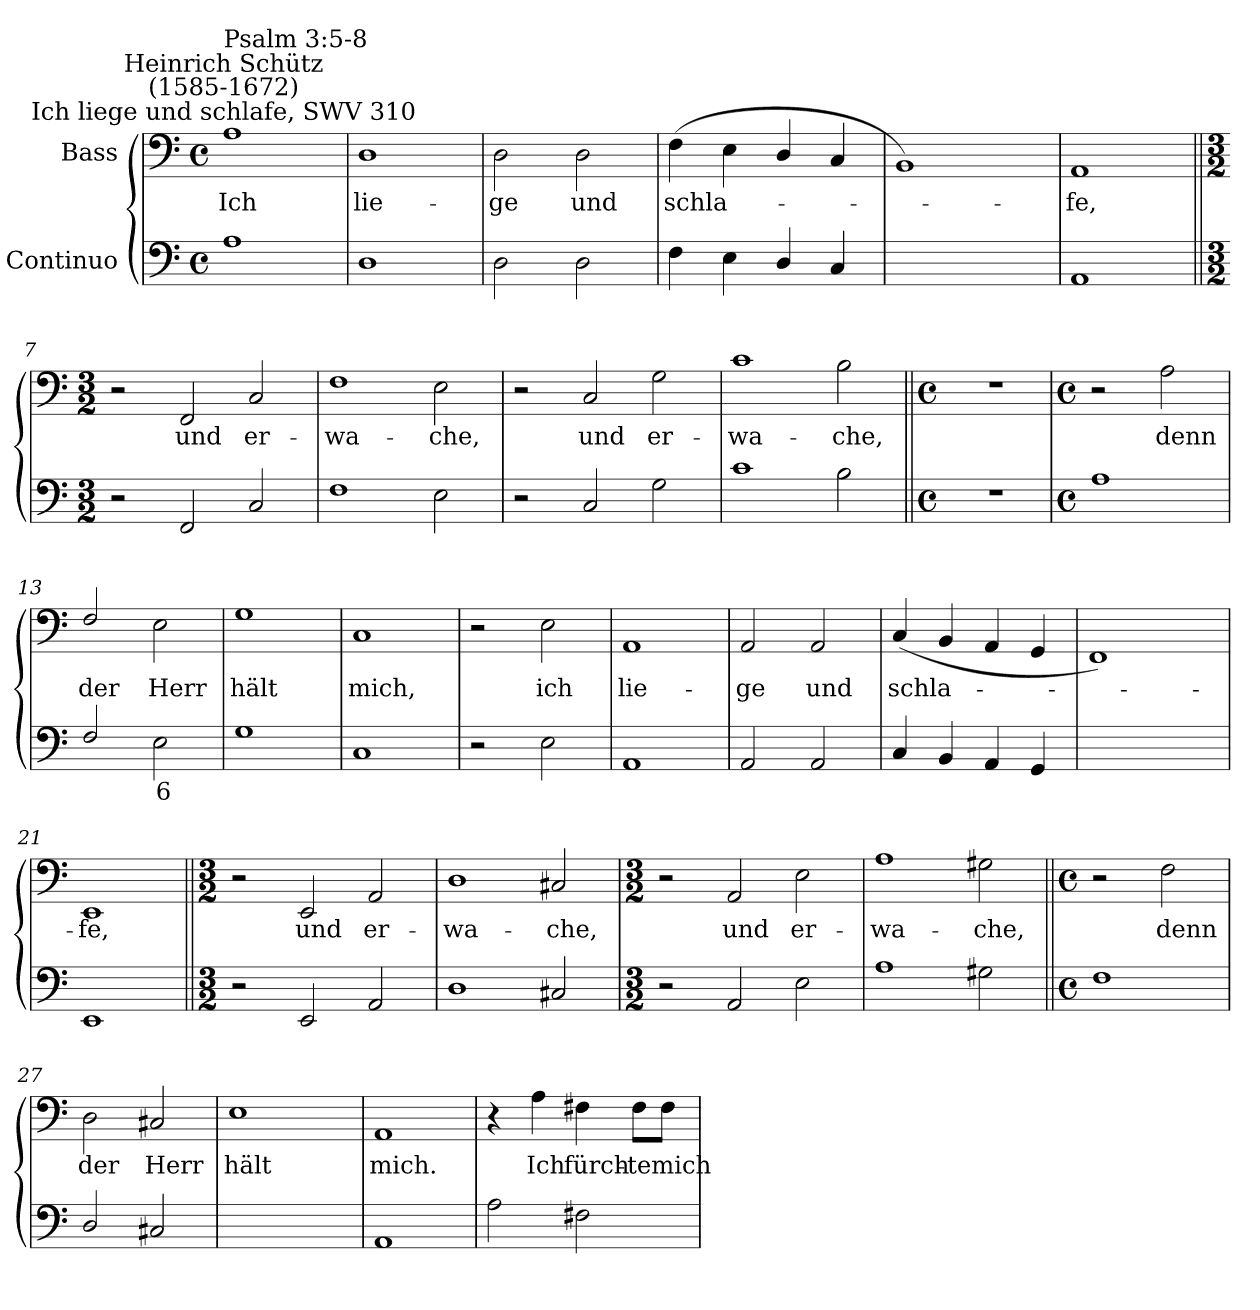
**kern	**text	**kern	**text
*part2	*part2	*part1	*part1
*staff2	*staff2	*staff1	*staff1
*I"Continuo	*	*I"Bass	*
*clefF4	*	*clefF4	*
*k[]	*	*k[]	*
*C:	*	*C:	*
*M4/4	*	*M4/4	*
*met(c)	*	*met(c)	*
=1	=1	=1	=1
!	!	!LO:TX:a:cj:t=Ich liege und schlafe, SWV 310	!
!	!	!LO:TX:a:cj:t=Heinrich Schütz\n(1585-1672)	!
!	!	!LO:TX:a:t=Psalm 3&colon;5-8	!
!	!	!	!LO:LY:b
1A	.	1A	Ich
=2	=2	=2	=2
!	!	!	!LO:LY:b
1D	.	1D	lie-
=3	=3	=3	=3
!	!	!	!LO:LY:b
2D	.	2D	-ge
!	!	!	!LO:LY:b
2D	.	2D	und
=4	=4	=4	=4
!	!	!	!LO:LY:b
4F	.	(<4F	schla-
4E	.	4E	.
4D/	.	4D/	.
4C	.	4C	.
=5	=5	=5	=5
!	!LO:LY:b	!	!
[2BByy	7	1BB)	.
!	!LO:LY:b	!	!
2BByy]	6	.	.
=6	=6	=6	=6
!	!	!	!LO:LY:b
1AA	.	1AA	fe,
=7||	=7||	=7||	=7||
*M3/2	*	*M3/2	*
2r	.	2r	.
!	!	!	!LO:LY:b
2FF	.	2FF	und
!	!	!	!LO:LY:b
2C	.	2C	er-
=8	=8	=8	=8
!	!	!	!LO:LY:b
1F	.	1F	-wa-
!	!	!	!LO:LY:b
2E	.	2E	-che,
=9	=9	=9	=9
2r	.	2r	.
!	!	!	!LO:LY:b
2C	.	2C	und
!	!	!	!LO:LY:b
2G	.	2G	er-
=10	=10	=10	=10
!	!	!	!LO:LY:b
1c	.	1c	-wa-
!	!	!	!LO:LY:b
2B	.	2B	-che,
=11||	=11||	=11||	=11||
*M4/4	*	*M4/4	*
*met(c)	*	*met(c)	*
1r	.	1r	.
!!LO:LB:g=z
=12	=12	=12	=12
*M4/4	*	*M4/4	*
*met(c)	*	*met(c)	*
1A	.	2r	.
!	!	!	!LO:LY:b
.	.	2A	denn
=13	=13	=13	=13
!	!	!	!LO:LY:b
2F/	.	2F/	der
!	!LO:LY:b	!	!LO:LY:b
2E	6	2E	Herr
=14	=14	=14	=14
!	!	!	!LO:LY:b
1G	.	1G	hält
=15	=15	=15	=15
!	!	!	!LO:LY:b
1C	.	1C	mich,
=16	=16	=16	=16
2r	.	2r	.
!	!	!	!LO:LY:b
2E	.	2E	ich
=17	=17	=17	=17
!	!	!	!LO:LY:b
1AA	.	1AA	lie-
=18	=18	=18	=18
!	!	!	!LO:LY:b
2AA	.	2AA	-ge
!	!	!	!LO:LY:b
2AA	.	2AA	und
=19	=19	=19	=19
!	!	!	!LO:LY:b
4C	.	(<4C	schla-
4BB	.	4BB	.
4AA	.	4AA	.
4GG	.	4GG	.
=20	=20	=20	=20
!	!LO:LY:b	!	!
[2FFyy	7	1FF)	.
!	!LO:LY:b	!	!
2FFyy]	6	.	.
=21	=21	=21	=21
!	!	!	!LO:LY:b
1EE	.	1EE	fe,
=22||	=22||	=22||	=22||
*M3/2	*	*M3/2	*
2r	.	2r	.
!	!	!	!LO:LY:b
2EE	.	2EE	und
!	!	!	!LO:LY:b
2AA	.	2AA	er-
=23	=23	=23	=23
!	!	!	!LO:LY:b
1D	.	1D	-wa-
!	!	!	!LO:LY:b
2C#X	.	2C#X	-che,
!!LO:LB:g=z
=24	=24	=24	=24
*M3/2	*	*M3/2	*
2r	.	2r	.
!	!	!	!LO:LY:b
2AA	.	2AA	und
!	!	!	!LO:LY:b
2E	.	2E	er-
=25	=25	=25	=25
!	!	!	!LO:LY:b
1A	.	1A	-wa-
!	!	!	!LO:LY:b
2G#X	.	2G#X	-che,
=26||	=26||	=26||	=26||
*M4/4	*	*M4/4	*
*met(c)	*	*met(c)	*
1F	.	2r	.
!	!	!	!LO:LY:b
.	.	2F	denn
=27	=27	=27	=27
!	!	!	!LO:LY:b
2D/	.	2D	der
!	!	!	!LO:LY:b
2C#X	.	2C#X	Herr
=28	=28	=28	=28
!	!LO:LY:b	!	!LO:LY:b
[2Eyy	4	1E	hält
2Eyy]	.	.	.
=29	=29	=29	=29
!	!	!	!LO:LY:b
1AA	.	1AA	mich.
=30	=30	=30	=30
2A	.	4r	.
!	!	!	!LO:LY:b
.	.	4A	Ich
!	!	!	!LO:LY:b
2F#X	.	4F#X	fürch-
!	!	!	!LO:LY:b
.	.	8F#\L	-te
!	!	!	!LO:LY:b
.	.	8F#\J	mich
=	=	=	=
*-	*-	*-	*-
